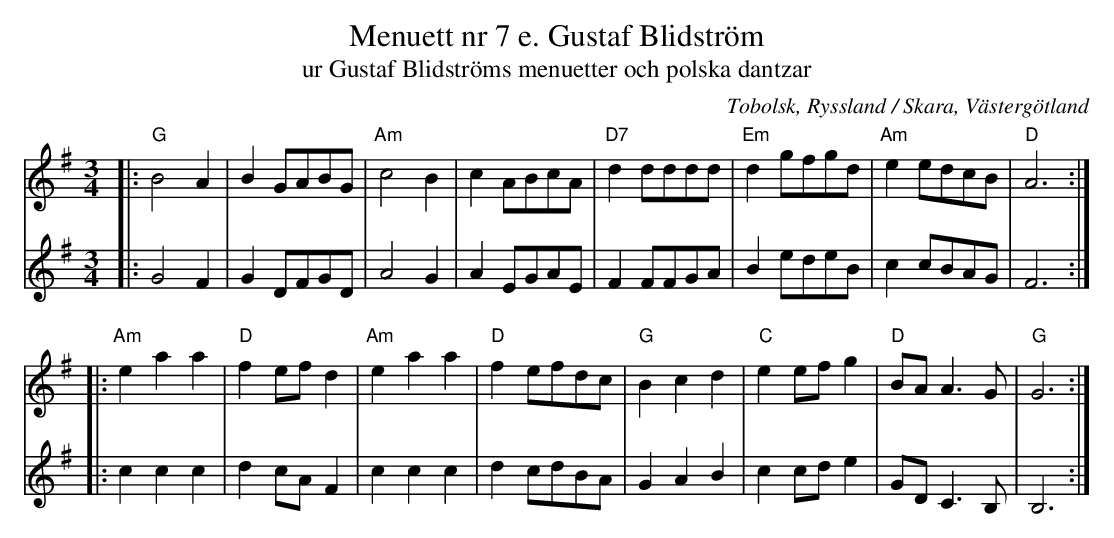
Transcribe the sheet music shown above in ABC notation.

X:1
T:Menuett nr 7 e. Gustaf Blidström
T:ur Gustaf Blidströms menuetter och polska dantzar
O:Tobolsk, Ryssland / Skara, Västergötland
M:3/4
L:1/8
V:1
V:2
K:Gmaj
V:1
|: "G"B4A2 | B2 GABG | "Am"c4B2 | c2ABcA | "D7"d2dddd | "Em"d2gfgd | "Am"e2edcB | "D"A6 :|
V:2
|:G4F2 | G2DFGD | A4G2 | A2EGAE | F2FFGA | B2edeB | c2cBAG | F6 :|
V:1
|: "Am"e2a2a2 | "D"f2efd2 | "Am"e2a2a2 | "D"f2efdc | "G"B2c2d2 | "C"e2efg2 | "D"BAA3G | "G"G6 :|
V:2
|: c2c2c2 | d2cAF2 | c2c2c2 | d2cdBA | G2A2B2 | c2cde2 | GD C3B, | B,6 :|
